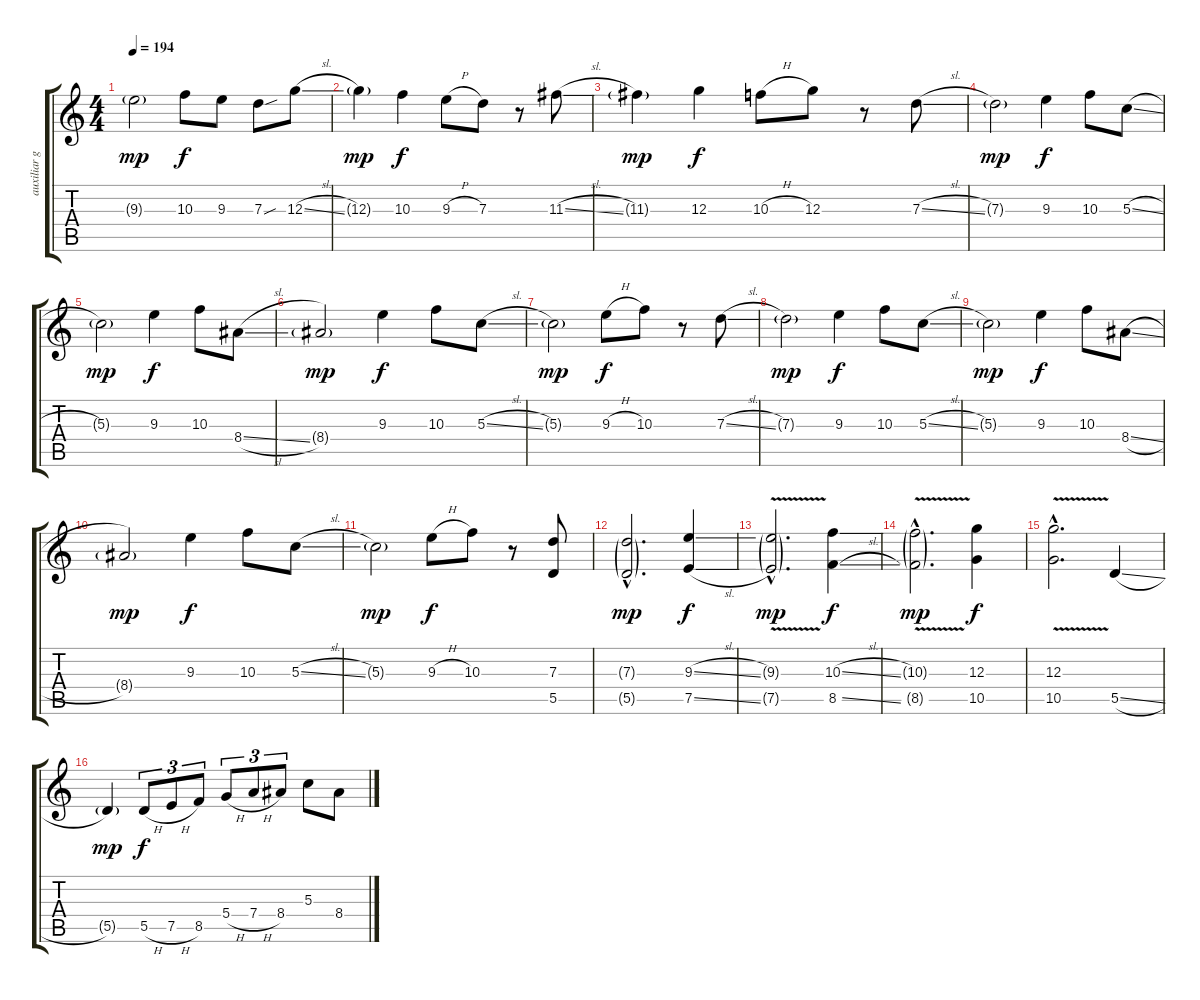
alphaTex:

\track ("auxiliar guitar" "auxiliar g") {instrument overdrivenguitar}
\staff {score tabs}
\tuning (E4 B3 G3 D3 A2 E2) {hide}
\ts (4 4)
\tempo 194
\clef g2
\ks c
9.3{g}.2{dy mp} 10.3.8{dy f} 9.3.8 7.3{sou}.8 12.3{sl}.8 |
12.3{g}.4{dy mp} 10.3.4{dy f} 9.3{h}.8 7.3.8 r.8 11.3{sl}.8 |
11.3{g}.4{dy mp} 12.3.4{dy f} 10.3{h}.8 12.3.8 r.8 7.3{sl}.8 |
7.3{g}.2{dy mp} 9.3.4{dy f} 10.3.8 5.3{sl}.8 |
5.3{g}.2{dy mp} 9.3.4{dy f} 10.3.8 8.4{sl}.8 |
8.4{g}.2{dy mp} 9.3.4{dy f} 10.3.8 5.3{sl}.8 |
5.3{g}.2{dy mp} 9.3{h}.8{dy f} 10.3.8 r.8 7.3{sl}.8 |
7.3{g}.2{dy mp} 9.3.4{dy f} 10.3.8 5.3{sl}.8 |
5.3{g}.2{dy mp} 9.3.4{dy f} 10.3.8 8.4{sl}.8 |
8.4{g}.2{dy mp} 9.3.4{dy f} 10.3.8 5.3{sl}.8 |
5.3{g}.2{dy mp} 9.3{h}.8{dy f} 10.3.8 r.8 (7.3 5.5).8 |
(7.3{g hac} 5.5{g hac}).2{d dy mp} (9.3{sl} 7.5{sl}).4{dy f} |
(9.3{g hac} 7.5{v g hac}).2{d dy mp} (10.3{sl} 8.5{sl}).4{dy f} |
(10.3{g hac} 8.5{v g hac}).2{d dy mp} (12.3 10.5).4{dy f} |
(12.3{hac} 10.5{v hac}).2{d} 5.5{sl}.4 |
5.5{g}.4{dy mp} 5.5{h}.8{tu (3 2) dy f} 7.5{h}.8{tu (3 2)} 8.5.8{tu (3 2)} 5.4{h}.8{tu (3 2)} 7.4{h}.8{tu (3 2)} 8.4.8{tu (3 2)} 5.3.8 8.4{sl}.8
